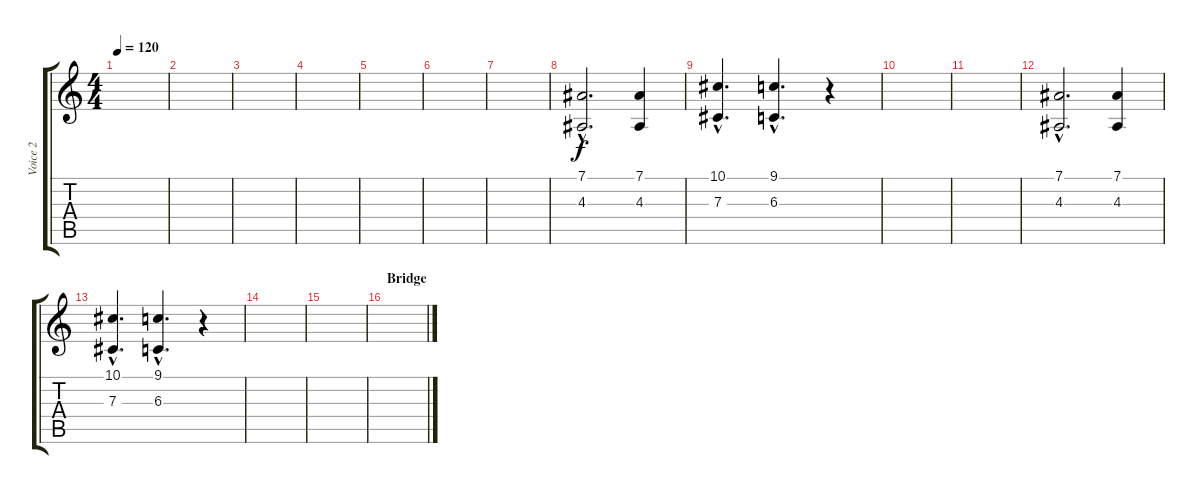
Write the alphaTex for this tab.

\track ("Voice 2" "Voice 2") {instrument clarinet}
\staff {score tabs}
\tuning (Eb4 Bb3 Gb3 Db3 Ab2 Eb2) {hide}
\ts (4 4)
\tempo 120
\clef g2
\ks c
|
|
|
|
|
|
|
(7.1{hac} 4.3{hac}).2{d} (7.1 4.3).4 |
(10.1{hac} 7.3{hac}).4{d} (9.1{hac} 6.3{hac}).4{d} r.4 |
|
|
(7.1{hac} 4.3{hac}).2{d} (7.1 4.3).4 |
(10.1{hac} 7.3{hac}).4{d} (9.1{hac} 6.3{hac}).4{d} r.4 |
|
|
\section ("" "Bridge")
